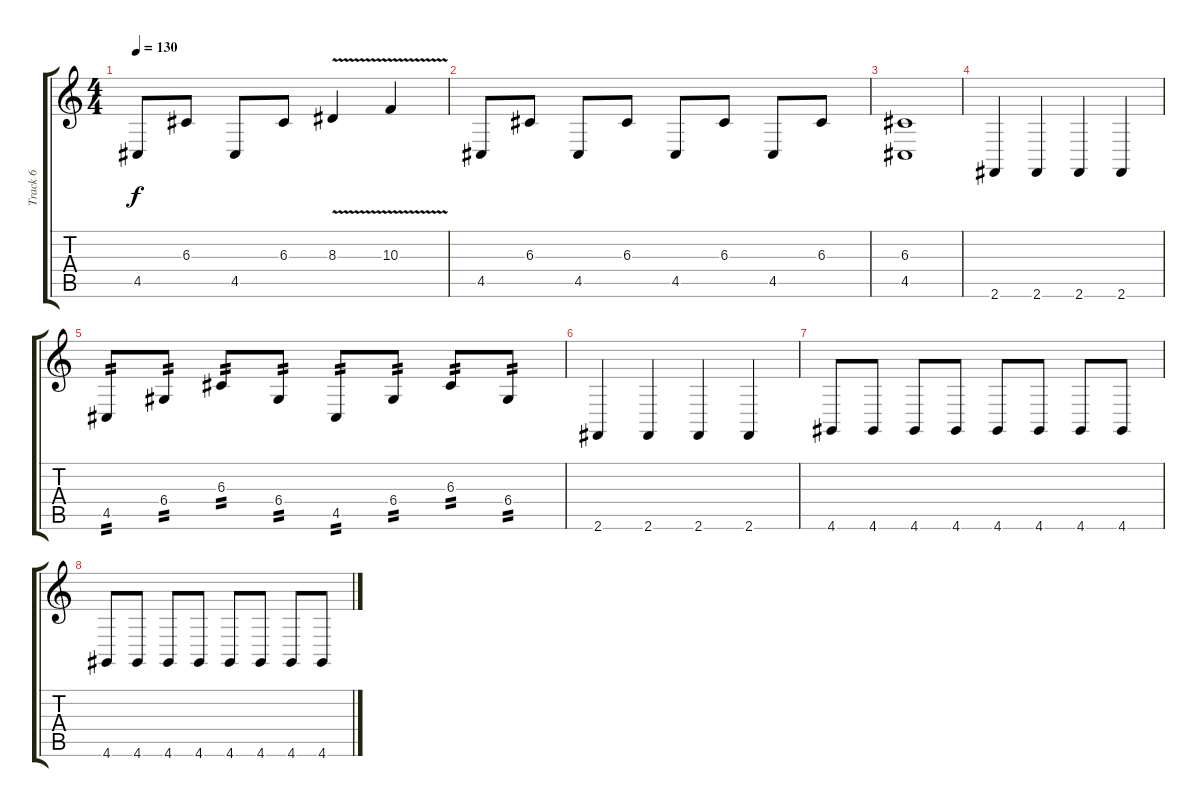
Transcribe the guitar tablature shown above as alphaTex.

\track ("Track 6" "Track 6") {instrument lead1square}
\staff {score tabs}
\tuning (E4 B3 G3 D3 A2 E2) {hide}
\ts (4 4)
\tempo 130
\clef g2
\ks c
4.5.8{dy f} 6.3.8 4.5.8 6.3.8 8.3{v}.4 10.3{v}.4 |
4.5.8 6.3.8 4.5.8 6.3.8 4.5.8 6.3.8 4.5.8 6.3.8 |
(6.3 4.5).1 |
2.6.4 2.6.4 2.6.4 2.6.4 |
4.5.8{tp 2} 6.4.8{tp 2} 6.3.8{tp 2} 6.4.8{tp 2} 4.5.8{tp 2} 6.4.8{tp 2} 6.3.8{tp 2} 6.4.8{tp 2} |
2.6.4 2.6.4 2.6.4 2.6.4 |
4.6.8 4.6.8 4.6.8 4.6.8 4.6.8 4.6.8 4.6.8 4.6.8 |
4.6.8 4.6.8 4.6.8 4.6.8 4.6.8 4.6.8 4.6.8 4.6.8
